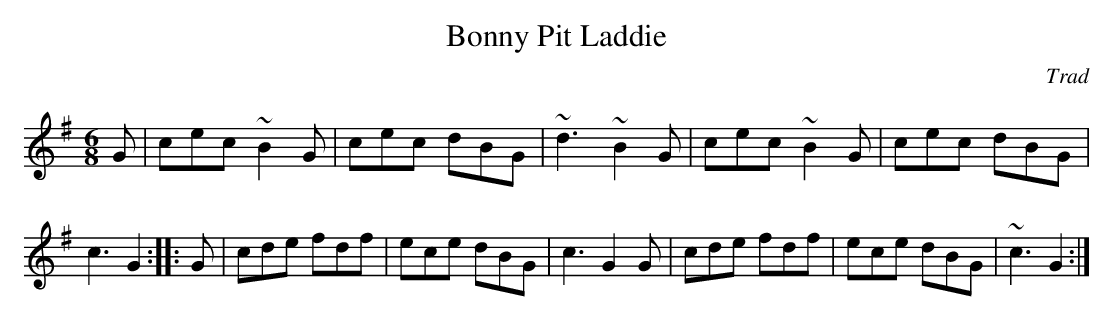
X:1
T:Bonny Pit Laddie
C:Trad
M:6/8
K:G
G|cec ~B2 G| cec dBG |~d3 ~B2 G| cec ~B2 G| cec dBG| c3 G2:: G| cde fdf |\
ece dBG | c3 G2 G| cde fdf | ece dBG | ~c3 G2:|
